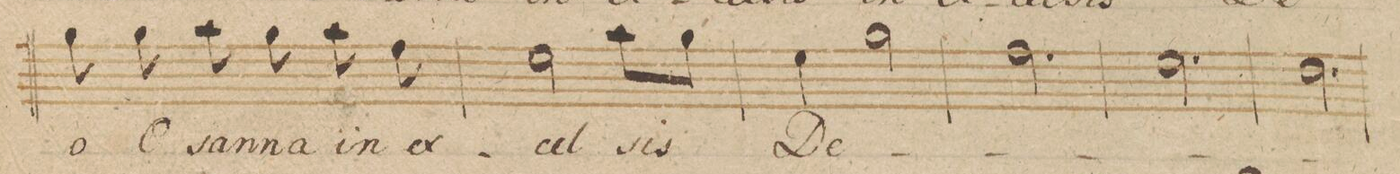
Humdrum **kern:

**kern	**text	**dynam
*I"Alto.	*	*
*clefC3	*	*
*k[b-]	*	*
*met(c)	*	*
*M3/4	*	*
8a\	-o	.
8a\	O-	.
8b-\	-san-	.
8a\	-na	.
8b-\	in	.
8g\	ex-	.
=42	=42	=42
2f\	-cel-	.
8b-\L	-sis	.
8a\J	.	.
=43	=43	=43
4f\	De-	.
2a\	.	.
=44	=44	=44
2.g\	.	.
=45	=45	=45
2.f\	.	.
=46	=46	=46
2.e\	.	.
=47	=47	=47
*-	*-	*-
